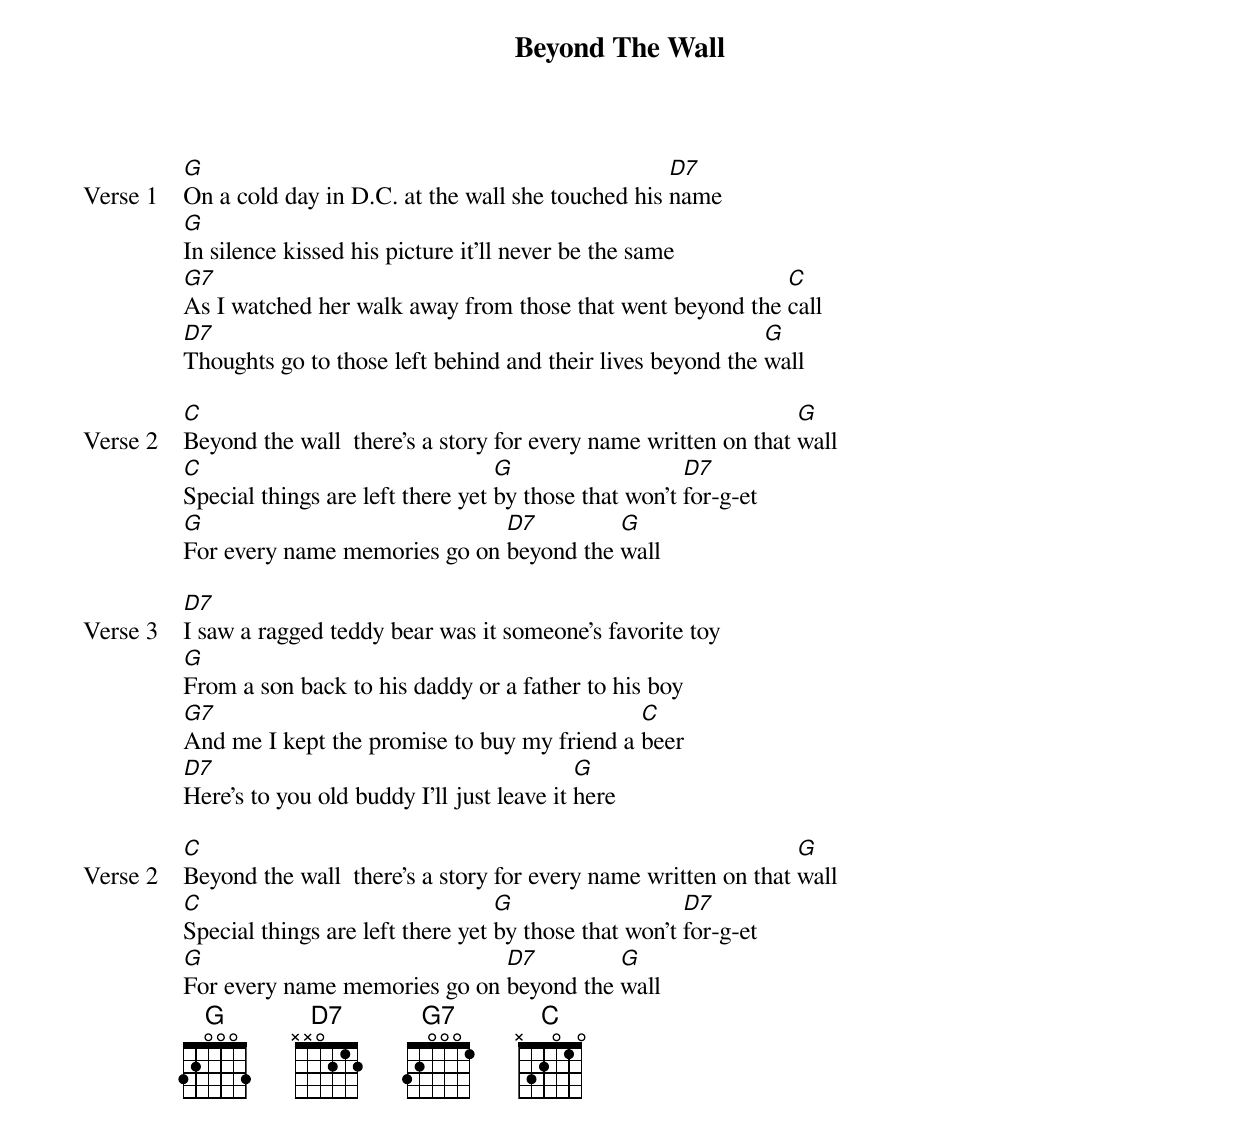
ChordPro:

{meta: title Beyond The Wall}
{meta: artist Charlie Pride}
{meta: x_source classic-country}
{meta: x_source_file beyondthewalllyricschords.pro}
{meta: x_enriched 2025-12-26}

{start_of_verse: Verse 1}
[G]On a cold day in D.C. at the wall she touched his [D7]name
[G]In silence kissed his picture it'll never be the same
[G7]As I watched her walk away from those that went beyond the [C]call
[D7]Thoughts go to those left behind and their lives beyond the [G]wall
{end_of_verse}

{start_of_verse: Verse 2}
[C]Beyond the wall  there's a story for every name written on that [G]wall
[C]Special things are left there yet [G]by those that won't [D7]for-g-et
[G]For every name memories go on [D7]beyond the [G]wall
{end_of_verse}

{start_of_verse: Verse 3}
[D7]I saw a ragged teddy bear was it someone's favorite toy
[G]From a son back to his daddy or a father to his boy
[G7]And me I kept the promise to buy my friend a [C]beer
[D7]Here's to you old buddy I'll just leave it [G]here
{end_of_verse}

{start_of_verse: Verse 2}
[C]Beyond the wall  there's a story for every name written on that [G]wall
[C]Special things are left there yet [G]by those that won't [D7]for-g-et
[G]For every name memories go on [D7]beyond the [G]wall
{end_of_verse}
